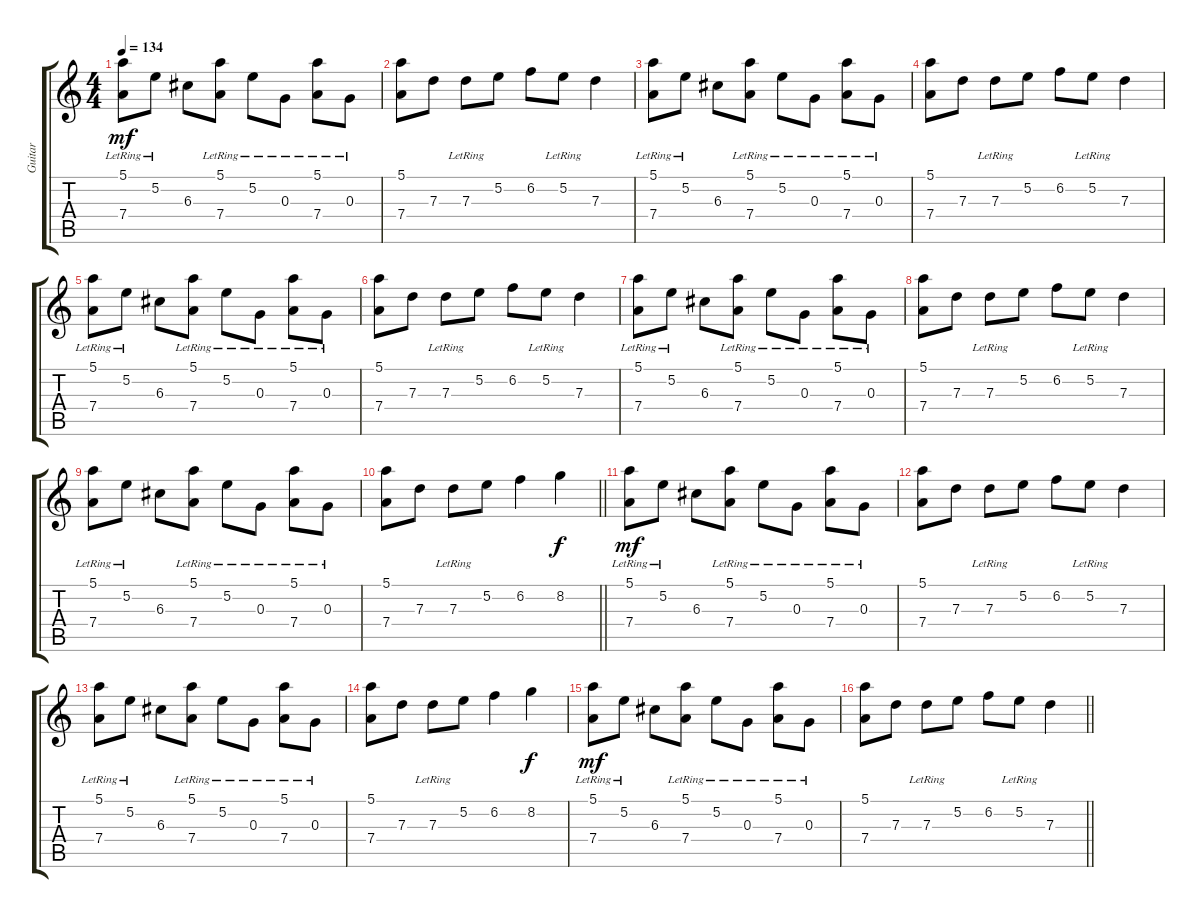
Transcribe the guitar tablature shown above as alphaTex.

\track ("Guitar" "Guitar") {instrument overdrivenguitar}
\staff {score tabs}
\tuning (E4 B3 G3 D3 A2 E2) {hide}
\ts (4 4)
\tempo 134
\clef g2
\ks c
(5.1{lr} 7.4{lr}).8{dy mf volume 16 instrument electricguitarclean} 5.2{lr}.8 6.3.8 (5.1{lr} 7.4).8 5.2{lr}.8 0.3{lr}.8 (5.1{lr} 7.4).8 0.3{lr}.8 |
(5.1 7.4).8 7.3.8 7.3{lr}.8 5.2.8 6.2.8 5.2{lr}.8 7.3.4 |
(5.1{lr} 7.4{lr}).8{volume 16 instrument electricguitarclean} 5.2{lr}.8 6.3.8 (5.1{lr} 7.4).8 5.2{lr}.8 0.3{lr}.8 (5.1{lr} 7.4).8 0.3{lr}.8 |
(5.1 7.4).8 7.3.8 7.3{lr}.8 5.2.8 6.2.8 5.2{lr}.8 7.3.4 |
(5.1{lr} 7.4{lr}).8{volume 16 instrument electricguitarclean} 5.2{lr}.8 6.3.8 (5.1{lr} 7.4).8 5.2{lr}.8 0.3{lr}.8 (5.1{lr} 7.4).8 0.3{lr}.8 |
(5.1 7.4).8 7.3.8 7.3{lr}.8 5.2.8 6.2.8 5.2{lr}.8 7.3.4 |
(5.1{lr} 7.4{lr}).8{volume 16 instrument electricguitarclean} 5.2{lr}.8 6.3.8 (5.1{lr} 7.4).8 5.2{lr}.8 0.3{lr}.8 (5.1{lr} 7.4).8 0.3{lr}.8 |
(5.1 7.4).8 7.3.8 7.3{lr}.8 5.2.8 6.2.8 5.2{lr}.8 7.3.4 |
(5.1{lr} 7.4{lr}).8{volume 16 instrument electricguitarclean} 5.2{lr}.8 6.3.8 (5.1{lr} 7.4).8 5.2{lr}.8 0.3{lr}.8 (5.1{lr} 7.4).8 0.3{lr}.8 |
\barLineRight lightlight
(5.1 7.4).8 7.3.8 7.3{lr}.8 5.2.8 6.2.4 8.2.4{dy f} |
(5.1{lr} 7.4{lr}).8{dy mf volume 16 instrument electricguitarclean} 5.2{lr}.8 6.3.8 (5.1{lr} 7.4).8 5.2{lr}.8 0.3{lr}.8 (5.1{lr} 7.4).8 0.3{lr}.8 |
(5.1 7.4).8 7.3.8 7.3{lr}.8 5.2.8 6.2.8 5.2{lr}.8 7.3.4 |
(5.1{lr} 7.4{lr}).8{volume 16 instrument electricguitarclean} 5.2{lr}.8 6.3.8 (5.1{lr} 7.4).8 5.2{lr}.8 0.3{lr}.8 (5.1{lr} 7.4).8 0.3{lr}.8 |
(5.1 7.4).8 7.3.8 7.3{lr}.8 5.2.8 6.2.4 8.2.4{dy f} |
(5.1{lr} 7.4{lr}).8{dy mf volume 16 instrument electricguitarclean} 5.2{lr}.8 6.3.8 (5.1{lr} 7.4).8 5.2{lr}.8 0.3{lr}.8 (5.1{lr} 7.4).8 0.3{lr}.8 |
\barLineRight lightlight
(5.1 7.4).8 7.3.8 7.3{lr}.8 5.2.8 6.2.8 5.2{lr}.8 7.3.4
